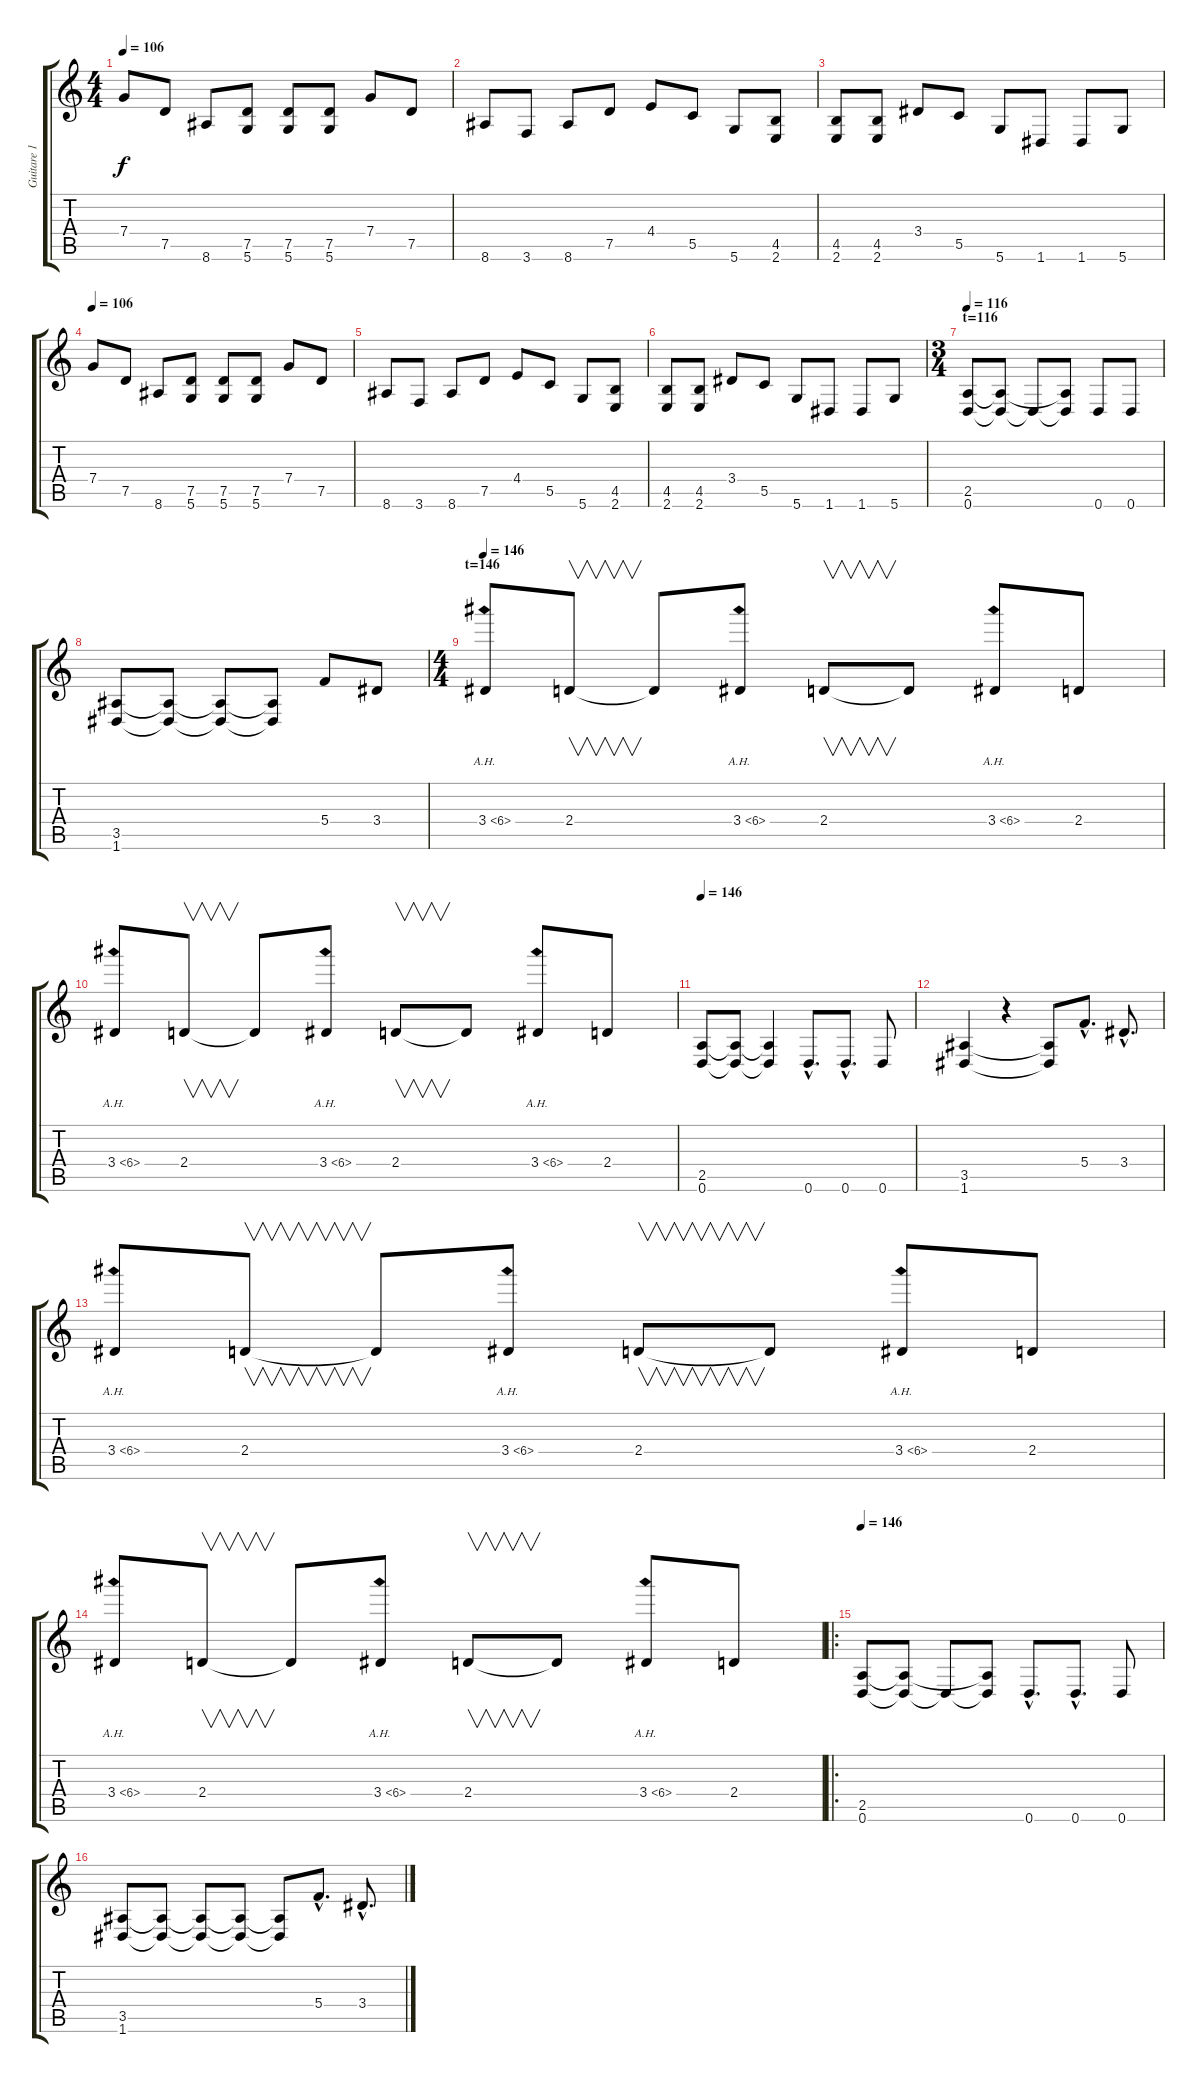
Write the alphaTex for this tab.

\track ("Guitare 1" "Guitare 1") {instrument distortionguitar}
\staff {score tabs}
\tuning (D4 A3 F3 C3 G2 D2) {hide}
\ts (4 4)
\tempo 106
\clef g2
\ks c
7.4.8{dy f} 7.5.8 8.6.8 (7.5 5.6).8 (7.5 5.6).8 (7.5 5.6).8 7.4.8 7.5.8 |
8.6.8 3.6.8 8.6.8 7.5.8 4.4.8 5.5.8 5.6.8 (4.5 2.6).8 |
(4.5 2.6).8 (4.5 2.6).8 3.4.8 5.5.8 5.6.8 1.6.8 1.6.8 5.6.8 |
\tempo 106
7.4.8 7.5.8 8.6.8 (7.5 5.6).8 (7.5 5.6).8 (7.5 5.6).8 7.4.8 7.5.8 |
8.6.8 3.6.8 8.6.8 7.5.8 4.4.8 5.5.8 5.6.8 (4.5 2.6).8 |
(4.5 2.6).8 (4.5 2.6).8 3.4.8 5.5.8 5.6.8 1.6.8 1.6.8 5.6.8 |
\ts (3 4)
\section ("" "t=116")
\tempo 116
(2.5 0.6).8 (2.5{t} 0.6{t}).8 0.6{t}.8 (2.5{t} 0.6{t}).8 0.6.8 0.6.8 |
(3.5 1.6).8 (3.5{t} 1.6{t}).8 (3.5{t} 1.6{t}).8 (3.5{t} 1.6{t}).8 5.4.8 3.4.8 |
\ts (4 4)
\section ("" "t=146")
\tempo 146
3.4{ah 3}.8 2.4.8{v} 2.4{t}.8 3.4{ah 3}.8 2.4.8{v} 2.4{t}.8 3.4{ah 3}.8 2.4.8 |
3.4{ah 3}.8 2.4.8{v} 2.4{t}.8 3.4{ah 3}.8 2.4.8{v} 2.4{t}.8 3.4{ah 3}.8 2.4.8 |
\tempo 146
(2.5 0.6).8 (2.5{t} 0.6{t}).8 (2.5{t} 0.6{t}).4 0.6{hac}.8{d} 0.6{hac}.8{d} 0.6.8 |
(3.5 1.6).4 r.4 (3.5{t} 1.6{t}).8 5.4{hac}.8{d} 3.4{hac}.8{d} |
3.4{ah 3}.8 2.4.8{v} 2.4{t}.8 3.4{ah 3}.8 2.4.8{v} 2.4{t}.8 3.4{ah 3}.8 2.4.8 |
3.4{ah 3}.8 2.4.8{v} 2.4{t}.8 3.4{ah 3}.8 2.4.8{v} 2.4{t}.8 3.4{ah 3}.8 2.4.8 |
\ro
\tempo 146
(2.5 0.6).8 (2.5{t} 0.6{t}).8 0.6{t}.8 (2.5{t} 0.6{t}).8 0.6{hac}.8{d} 0.6{hac}.8{d} 0.6.8 |
(3.5 1.6).8 (3.5{t} 1.6{t}).8 (3.5{t} 1.6{t}).8 (3.5{t} 1.6{t}).8 (3.5{t} 1.6{t}).8 5.4{hac}.8{d} 3.4{hac}.8{d}
